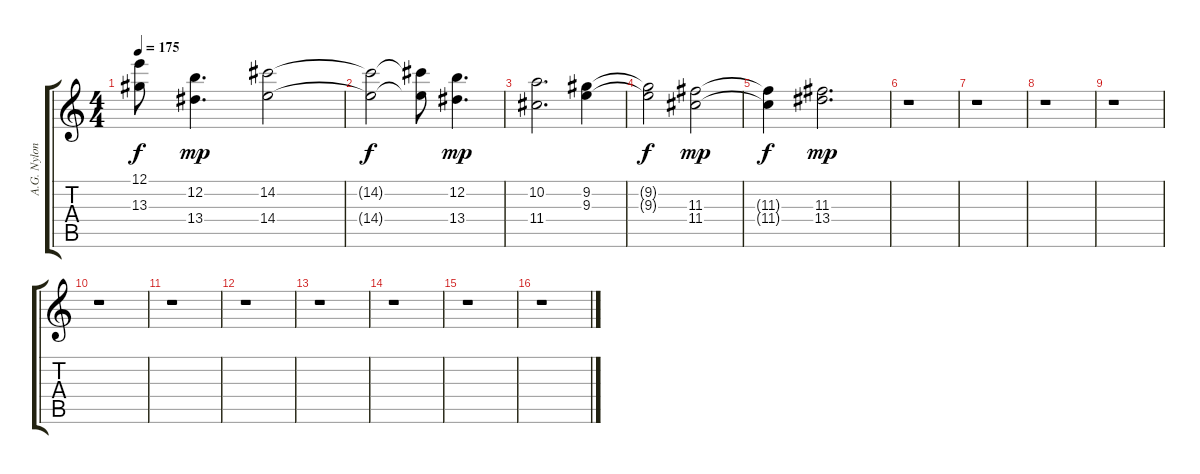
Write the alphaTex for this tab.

\track ("A.G. Nylon 2" "A.G. Nylon") {instrument acousticguitarnylon}
\staff {score tabs}
\tuning (E4 B3 G3 D3 A2 E2) {hide}
\ts (4 4)
\tempo 175
\clef g2
\ks c
(12.1{t} 13.3{t}).8{dy f} (12.2 13.4).4{d dy mp} (14.2 14.4).2 |
(14.2{t} 14.4{t}).2{dy f} (14.2{t} 14.4{t}).8 (12.2 13.4).4{d dy mp} |
(10.2 11.4).2{d} (9.2 9.3).4 |
(9.2{t} 9.3{t}).2{dy f} (11.3 11.4).2{dy mp} |
(11.3{t} 11.4{t}).4{dy f} (11.3 13.4).2{d dy mp} |
r.1 |
r.1 |
r.1 |
r.1 |
r.1 |
r.1 |
r.1 |
r.1 |
r.1 |
r.1 |
r.1
